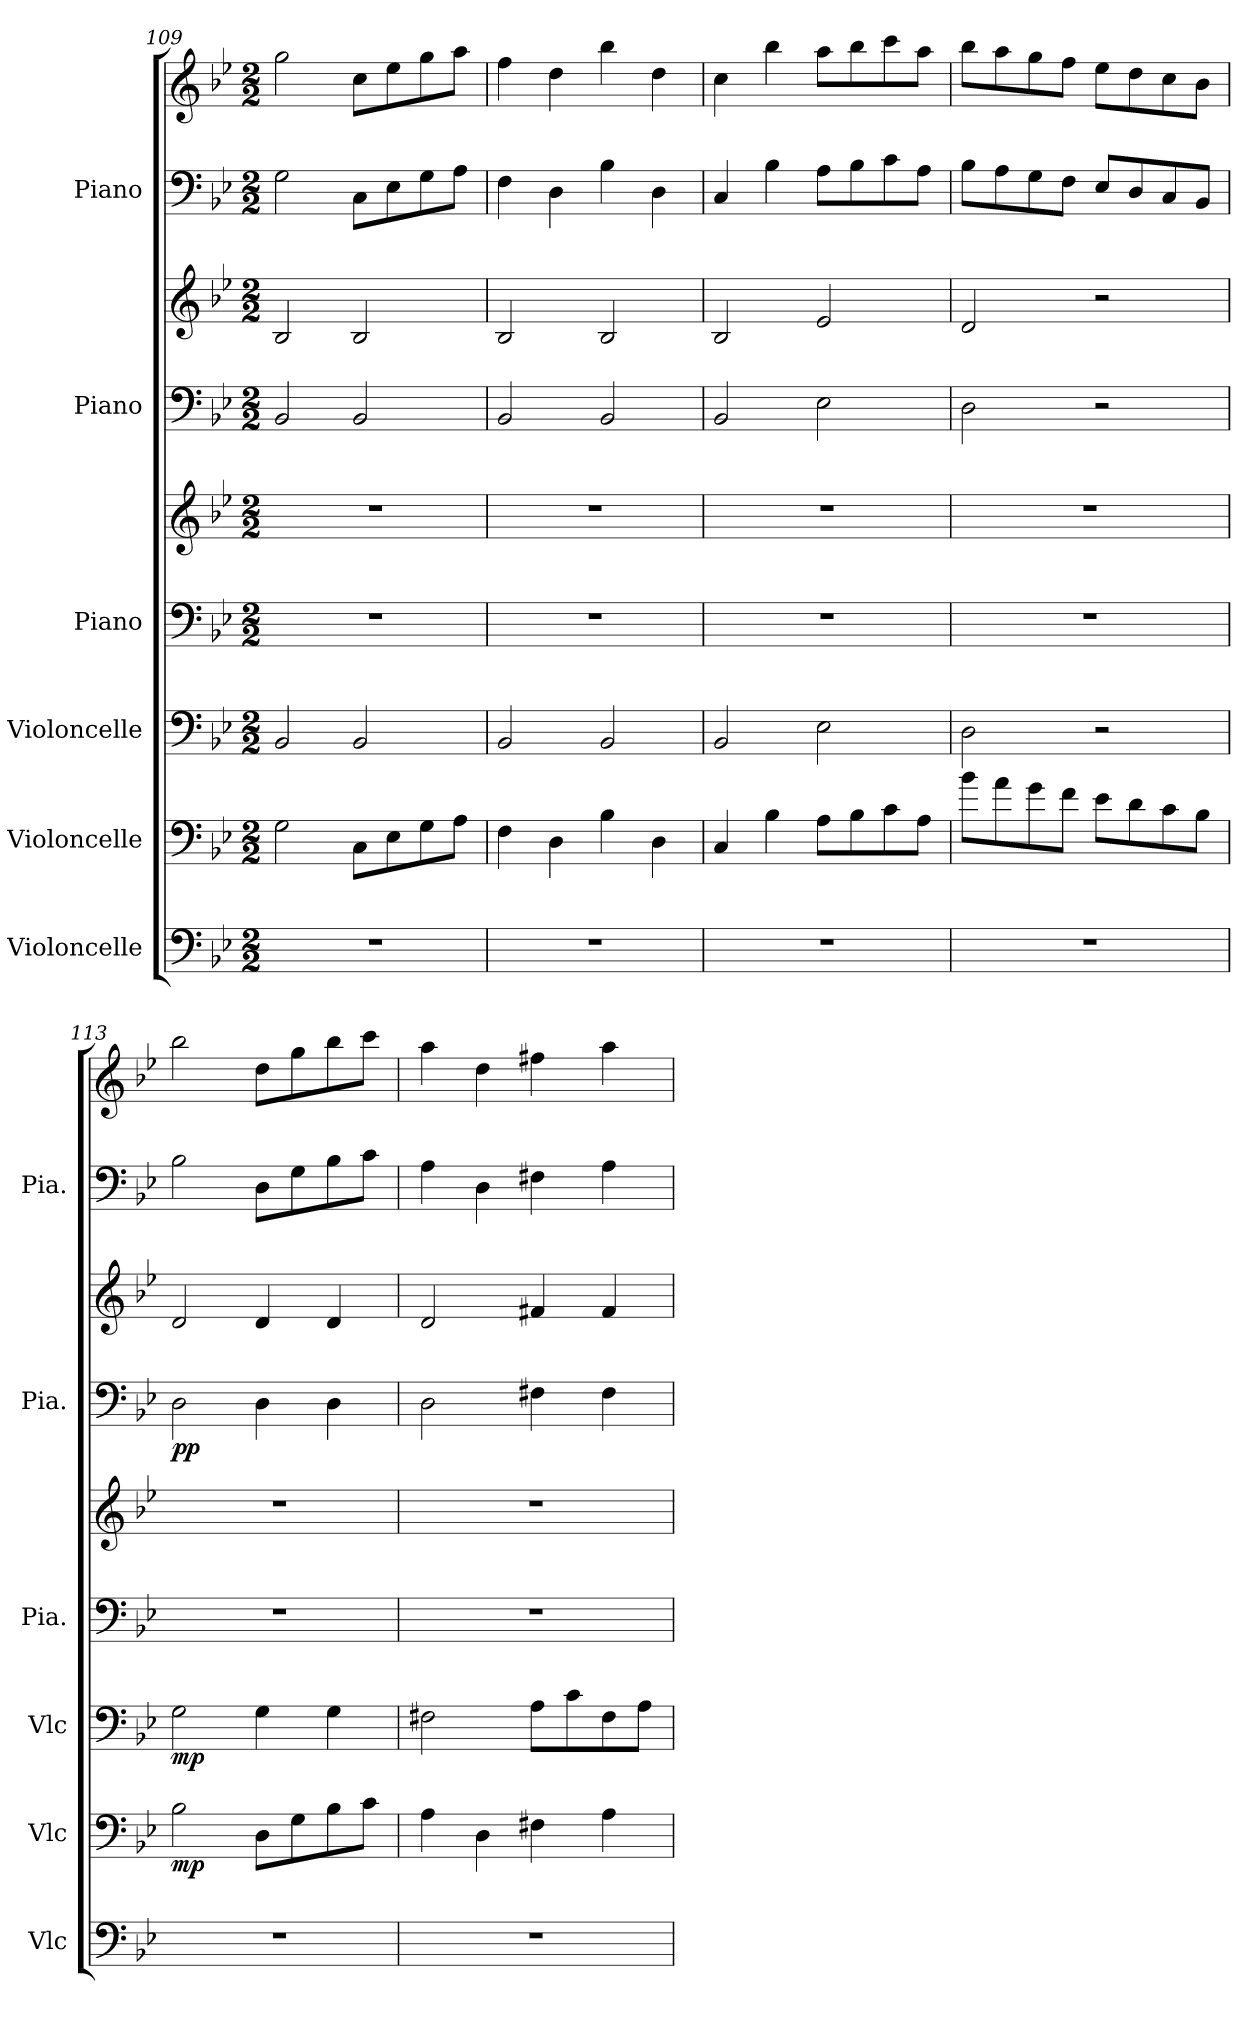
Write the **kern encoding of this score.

**kern	**kern	**dynam	**kern	**dynam	**kern	**kern	**kern	**kern	**dynam	**kern	**kern	**dynam
*part6	*part5	*part5	*part4	*part4	*part3	*part3	*part2	*part2	*part2	*part1	*part1	*part1
*staff9	*staff8	*staff8	*staff7	*staff7	*staff6	*staff5	*staff4	*staff3	*staff3/4	*staff2	*staff1	*staff1/2
*I"Violoncelle	*I"Violoncelle	*	*I"Violoncelle	*	*I"Piano	*	*I"Piano	*	*	*I"Piano	*	*
*I'Vlc	*I'Vlc	*	*I'Vlc	*	*I'Pia.	*	*I'Pia.	*	*	*I'Pia.	*	*
*clefF4	*clefF4	*	*clefF4	*	*clefF4	*clefG2	*clefF4	*clefG2	*	*clefF4	*clefG2	*
*k[b-e-]	*k[b-e-]	*	*k[b-e-]	*	*k[b-e-]	*k[b-e-]	*k[b-e-]	*k[b-e-]	*	*k[b-e-]	*k[b-e-]	*
*M2/2	*M2/2	*	*M2/2	*	*M2/2	*M2/2	*M2/2	*M2/2	*	*M2/2	*M2/2	*
=109	=109	=109	=109	=109	=109	=109	=109	=109	=109	=109	=109	=109
1r	2G\	.	2BB-/	.	1r	1r	2BB-/	2B-/	.	2G\	2gg\	.
.	8C\L	.	2BB-/	.	.	.	2BB-/	2B-/	.	8C\L	8cc\L	.
.	8E-\	.	.	.	.	.	.	.	.	8E-\	8ee-\	.
.	8G\	.	.	.	.	.	.	.	.	8G\	8gg\	.
.	8A\J	.	.	.	.	.	.	.	.	8A\J	8aa\J	.
=110	=110	=110	=110	=110	=110	=110	=110	=110	=110	=110	=110	=110
1r	4F\	.	2BB-/	.	1r	1r	2BB-/	2B-/	.	4F\	4ff\	.
.	4D\	.	.	.	.	.	.	.	.	4D\	4dd\	.
.	4B-\	.	2BB-/	.	.	.	2BB-/	2B-/	.	4B-\	4bb-\	.
.	4D\	.	.	.	.	.	.	.	.	4D\	4dd\	.
=111	=111	=111	=111	=111	=111	=111	=111	=111	=111	=111	=111	=111
1r	4C/	.	2BB-/	.	1r	1r	2BB-/	2B-/	.	4C/	4cc\	.
.	4B-\	.	.	.	.	.	.	.	.	4B-\	4bb-\	.
.	8A\L	.	2E-\	.	.	.	2E-\	2e-/	.	8A\L	8aa\L	.
.	8B-\	.	.	.	.	.	.	.	.	8B-\	8bb-\	.
.	8c\	.	.	.	.	.	.	.	.	8c\	8ccc\	.
.	8A\J	.	.	.	.	.	.	.	.	8A\J	8aa\J	.
!!LO:PB:g=z
=112	=112	=112	=112	=112	=112	=112	=112	=112	=112	=112	=112	=112
1r	8b-\L	.	2D\	.	1r	1r	2D\	2d/	.	8B-\L	8bb-\L	.
.	8a\	.	.	.	.	.	.	.	.	8A\	8aa\	.
.	8g\	.	.	.	.	.	.	.	.	8G\	8gg\	.
.	8f\J	.	.	.	.	.	.	.	.	8F\J	8ff\J	.
.	8e-\L	.	2r	.	.	.	2r	2r	.	8E-/L	8ee-\L	.
.	8d\	.	.	.	.	.	.	.	.	8D/	8dd\	.
.	8c\	.	.	.	.	.	.	.	.	8C/	8cc\	.
.	8B-\J	.	.	.	.	.	.	.	.	8BB-/J	8b-\J	.
=113	=113	=113	=113	=113	=113	=113	=113	=113	=113	=113	=113	=113
!	!	!LO:DY:b	!	!LO:DY:b	!	!	!	!	!LO:DY:b=2	!	!	!
!	!	!	!	!	!	!	!	!	!LO:DY:n=1:b	!	!	!LO:DY:b=2
!	!	!	!	!	!	!	!	!	!	!	!	!LO:DY:n=1:b
1r	2B-\	mp	2G\	mp	1r	1r	2D\	2d/	p p	2B-\	2bb-\	mp mp
.	8D\L	.	4G\	.	.	.	4D\	4d/	.	8D\L	8dd\L	.
.	8G\	.	.	.	.	.	.	.	.	8G\	8gg\	.
.	8B-\	.	4G\	.	.	.	4D\	4d/	.	8B-\	8bb-\	.
.	8c\J	.	.	.	.	.	.	.	.	8c\J	8ccc\J	.
=114	=114	=114	=114	=114	=114	=114	=114	=114	=114	=114	=114	=114
1r	4A\	.	2F#X\	.	1r	1r	2D\	2d/	.	4A\	4aa\	.
.	4D\	.	.	.	.	.	.	.	.	4D\	4dd\	.
.	4F#X\	.	8A\L	.	.	.	4F#X\	4f#X/	.	4F#X\	4ff#X\	.
.	.	.	8c\	.	.	.	.	.	.	.	.	.
.	4A\	.	8F#\	.	.	.	4F#\	4f#/	.	4A\	4aa\	.
.	.	.	8A\J	.	.	.	.	.	.	.	.	.
=	=	=	=	=	=	=	=	=	=	=	=	=
*-	*-	*-	*-	*-	*-	*-	*-	*-	*-	*-	*-	*-
